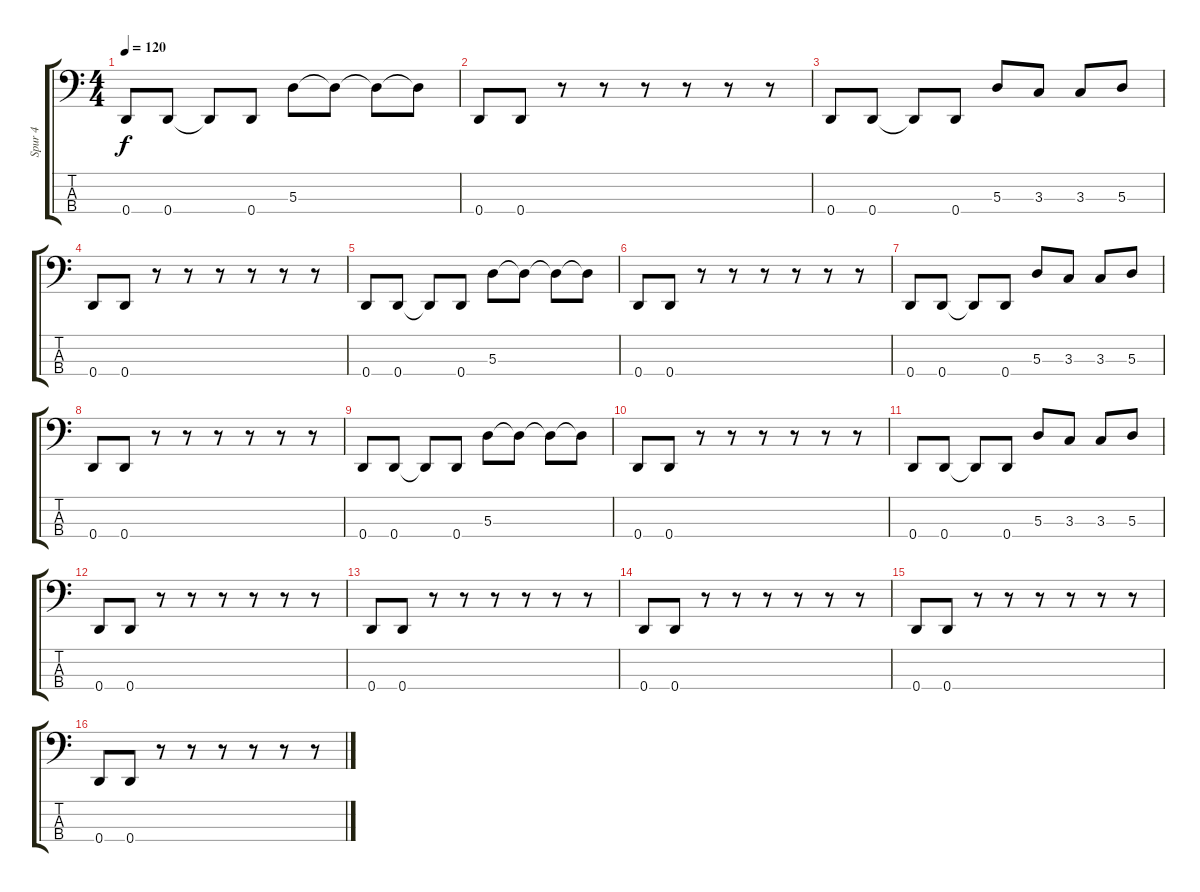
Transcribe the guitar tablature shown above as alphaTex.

\track ("Spur 4" "Spur 4") {instrument electricbassfinger}
\staff {score tabs}
\tuning (G2 D2 A1 D1) {hide}
\ts (4 4)
\tempo 120
\clef f4
\ks c
0.4.8{dy f} 0.4.8 0.4{t}.8 0.4.8 5.3.8 5.3{t}.8 5.3{t}.8 5.3{t}.8 |
0.4.8 0.4.8 r.8 r.8 r.8 r.8 r.8 r.8 |
0.4.8 0.4.8 0.4{t}.8 0.4.8 5.3.8 3.3.8 3.3.8 5.3.8 |
0.4.8 0.4.8 r.8 r.8 r.8 r.8 r.8 r.8 |
0.4.8 0.4.8 0.4{t}.8 0.4.8 5.3.8 5.3{t}.8 5.3{t}.8 5.3{t}.8 |
0.4.8 0.4.8 r.8 r.8 r.8 r.8 r.8 r.8 |
0.4.8 0.4.8 0.4{t}.8 0.4.8 5.3.8 3.3.8 3.3.8 5.3.8 |
0.4.8 0.4.8 r.8 r.8 r.8 r.8 r.8 r.8 |
0.4.8 0.4.8 0.4{t}.8 0.4.8 5.3.8 5.3{t}.8 5.3{t}.8 5.3{t}.8 |
0.4.8 0.4.8 r.8 r.8 r.8 r.8 r.8 r.8 |
0.4.8 0.4.8 0.4{t}.8 0.4.8 5.3.8 3.3.8 3.3.8 5.3.8 |
0.4.8 0.4.8 r.8 r.8 r.8 r.8 r.8 r.8 |
0.4.8 0.4.8 r.8 r.8 r.8 r.8 r.8 r.8 |
0.4.8 0.4.8 r.8 r.8 r.8 r.8 r.8 r.8 |
0.4.8 0.4.8 r.8 r.8 r.8 r.8 r.8 r.8 |
0.4.8 0.4.8 r.8 r.8 r.8 r.8 r.8 r.8
